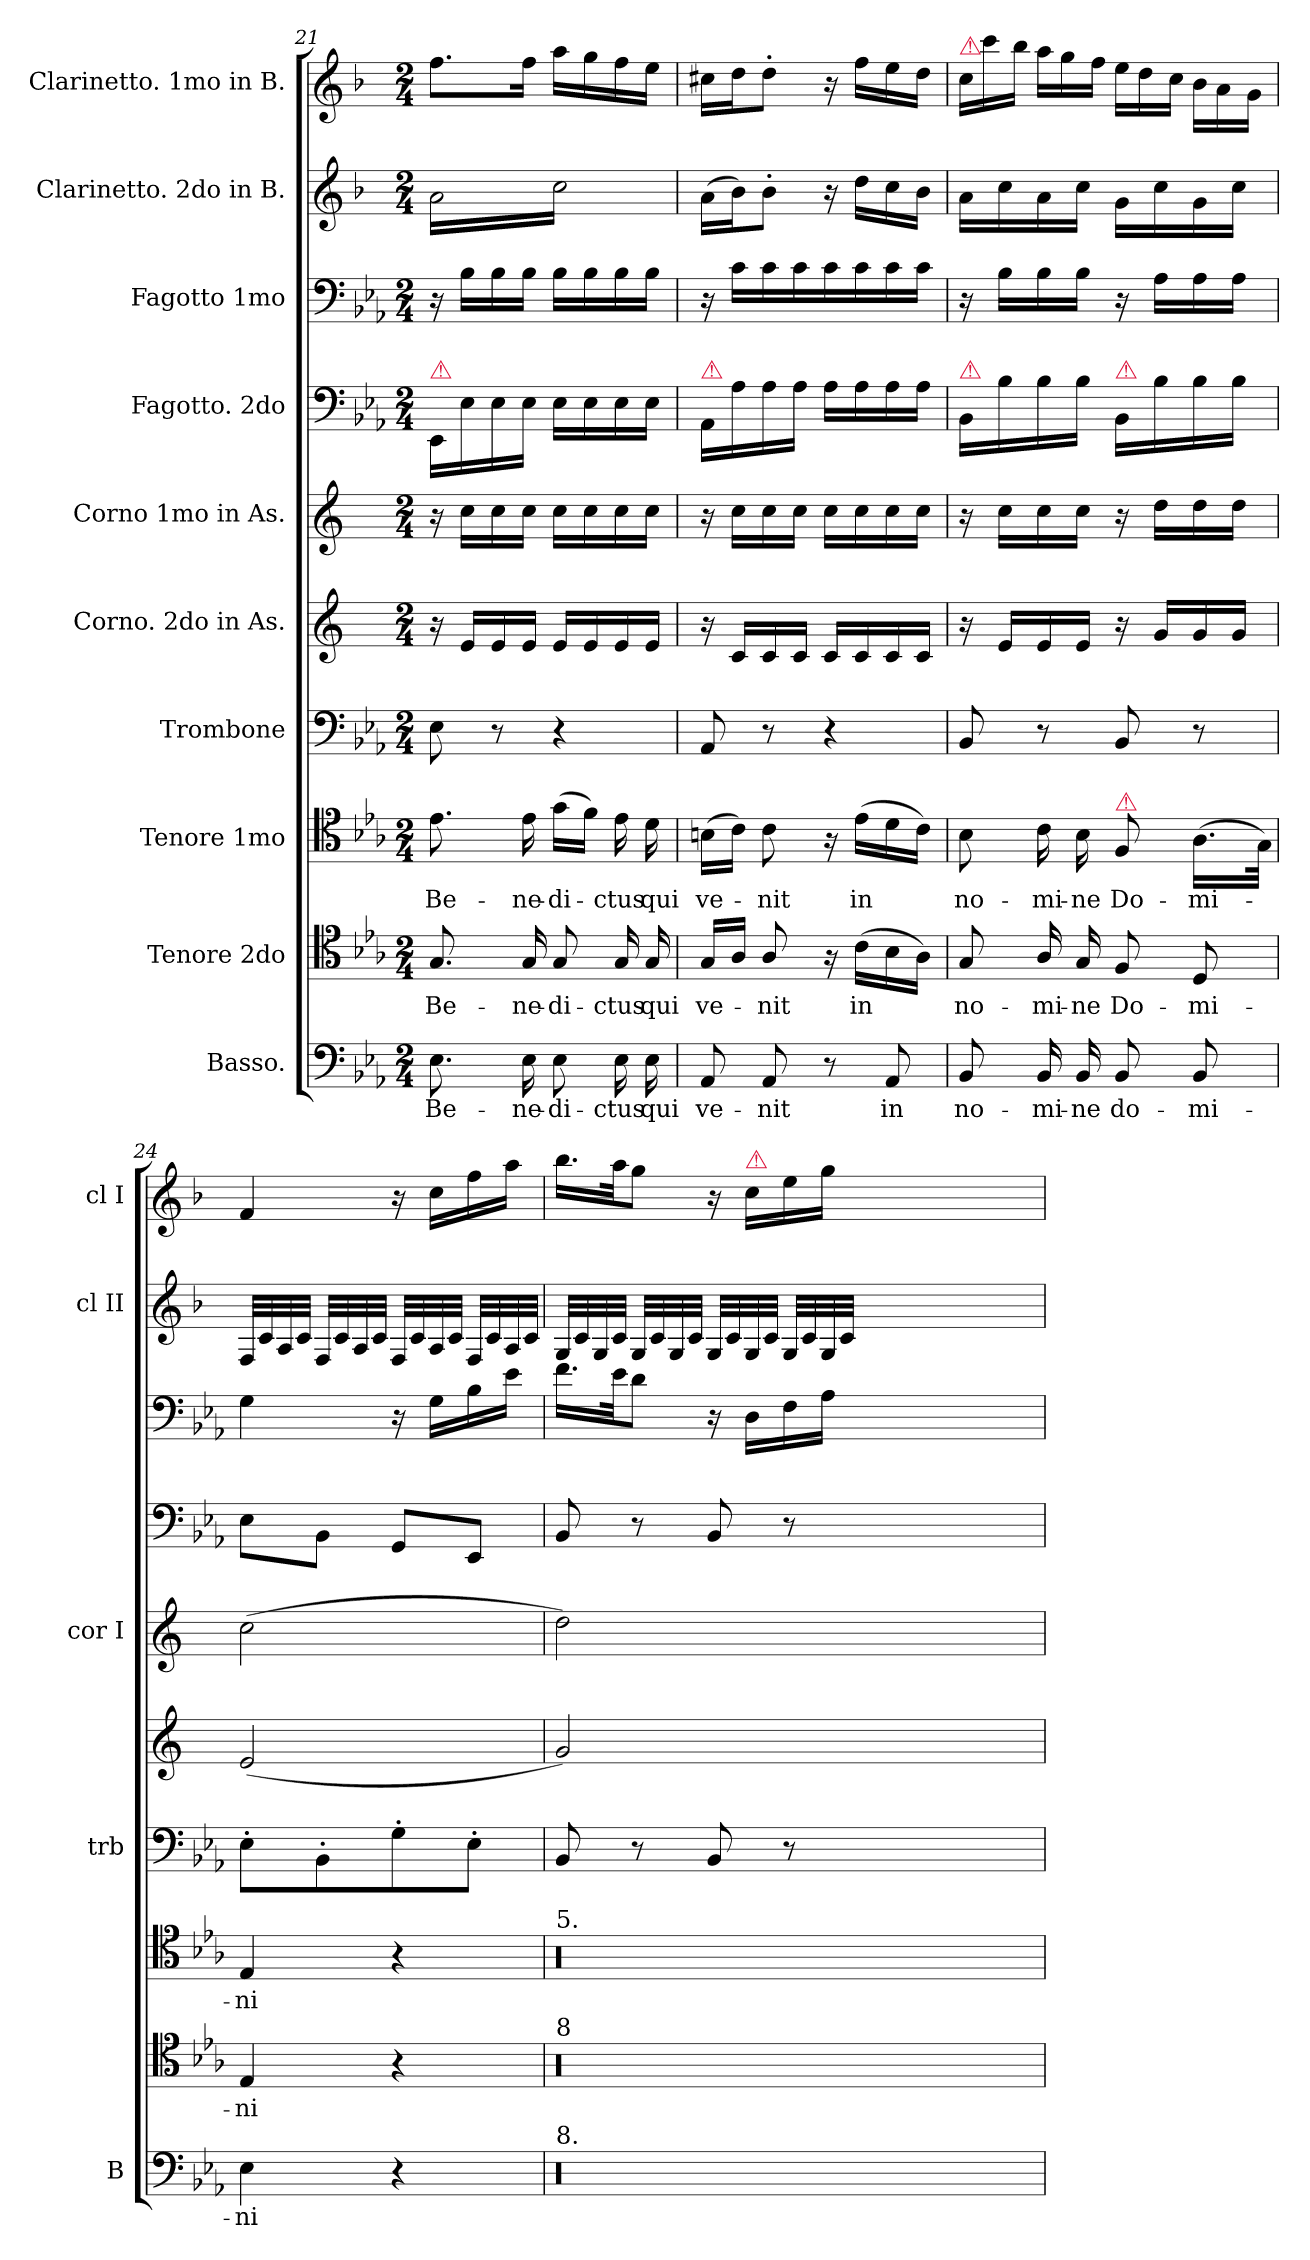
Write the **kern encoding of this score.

**kern	**text	**kern	**text	**kern	**text	**kern	**kern	**kern	**kern	**kern	**kern	**kern
*part10	*part10	*part9	*part9	*part8	*part8	*part7	*part6	*part5	*part4	*part3	*part2	*part1
*staff10	*staff10	*staff9	*staff9	*staff8	*staff8	*staff7	*staff6	*staff5	*staff4	*staff3	*staff2	*staff1
*I"Basso.	*	*I"Tenore 2do	*	*I"Tenore 1mo	*	*I"Trombone	*I"Corno. 2do in As.	*I"Corno 1mo in As.	*I"Fagotto. 2do	*I"Fagotto 1mo	*I"Clarinetto. 2do in B.	*I"Clarinetto. 1mo in B.
*I'B	*	*	*	*	*	*I'trb	*	*I'cor I	*	*	*I'cl II	*I'cl I
*clefF4	*	*clefC4	*	*clefC4	*	*clefF4	*clefG2	*clefG2	*clefF4	*clefF4	*clefG2	*clefG2
*	*	*	*	*	*	*	*ITrd5c9	*ITrd5c9	*	*	*ITrd1c2	*ITrd1c2
*k[b-e-a-]	*	*k[b-e-a-]	*	*k[b-e-a-]	*	*k[b-e-a-]	*k[b-e-a-]	*k[b-e-a-]	*k[b-e-a-]	*k[b-e-a-]	*k[b-e-a-]	*k[b-e-a-]
*M2/4	*	*M2/4	*	*M2/4	*	*M2/4	*M2/4	*M2/4	*M2/4	*M2/4	*M2/4	*M2/4
=21	=21	=21	=21	=21	=21	=21	=21	=21	=21	=21	=21	=21
!	!	!	!	!	!	!	!	!	!LO:TX:a:color=crimson:t=⚠	!	!	!
*	*	*	*	*	*	*	*	*	*	*	*tremolo	*
8.E-\	Be-	8.G/	Be-	8.e-\	Be-	8E-\	16r	16r	16EE-/LL	16r	(16g\LL	8.ee-\L
.	.	.	.	.	.	.	16G/LL	16e-\LL	16E-\	16B-\LL	16b-\)	.
.	.	.	.	.	.	8r	16G/	16e-\	16E-\	16B-\	16g\	.
16E-\	-ne-	16G/	-ne-	16e-\	-ne-	.	16G/JJ	16e-\JJ	16E-\JJ	16B-\JJ	16b-\)	16ee-\Jk
8E-\	-di-	8G/	-di-	(16g\LL	-di-	4r	16G/LL	16e-\LL	16E-\LL	16B-\LL	16g\	16gg\LL
.	.	.	.	16f\JJ)	.	.	16G/	16e-\	16E-\	16B-\	16b-\)	16ff\
16E-\	-ctus	16G/	-ctus	16e-\	-ctus	.	16G/	16e-\	16E-\	16B-\	16g\	16ee-\
16E-\	qui	16G/	qui	16d\	qui	.	16G/JJ	16e-\JJ	16E-\JJ	16B-\JJ	16b-\)JJ	16dd\JJ
*	*	*	*	*	*	*	*	*	*	*	*Xtremolo	*
=22	=22	=22	=22	=22	=22	=22	=22	=22	=22	=22	=22	=22
!	!	!	!	!	!	!	!	!	!LO:TX:a:color=crimson:t=⚠	!	!	!
8AA-/	ve-	16G/LL	ve-	(16Bn\LL	ve-	8AA-/	16r	16r	16AA-/LL	16r	(16g\LL	16bn\LL
.	.	16A-/JJ	.	16c\JJ)	.	.	16E-/LL	16e-\LL	16A-\	16c\LL	16a-\J)	16cc\J
8AA-/	-nit	8A-/	-nit	8c\	-nit	8r	16E-/	16e-\	16A-\	16c\	8a-'\J	8cc'\J
.	.	.	.	.	.	.	16E-/JJ	16e-\JJ	16A-\JJ	16c\	.	.
8r	.	16r	.	16r	.	4r	16E-/LL	16e-\LL	16A-\LL	16c\	16r	16r
.	.	(16c\LL	in	(16e-\LL	in	.	16E-/	16e-\	16A-\	16c\	16cc\LL	16ee-\LL
8AA-/	in	16B-\	.	16d\	.	.	16E-/	16e-\	16A-\	16c\	16b-\	16dd\
.	.	16A-\JJ)	.	16c\JJ)	.	.	16E-/JJ	16e-\JJ	16A-\JJ	16c\JJ	16a-\JJ	16cc\JJ
=23	=23	=23	=23	=23	=23	=23	=23	=23	=23	=23	=23	=23
*	*	*	*	*	*	*	*	*	*	*	*	*Xtuplet
!	!	!	!	!	!	!	!	!	!	!	!	!LO:TX:a:color=crimson:t=⚠
!	!	!	!	!	!	!	!	!	!LO:TX:a:color=crimson:t=⚠	!	!	!
8BB-/	no-	8G/	no-	8B-\	no-	8BB-/	16r	16r	16BB-/LL	16r	16g\LL	24b-\LL
.	.	.	.	.	.	.	.	.	.	.	.	24bb-\
.	.	.	.	.	.	.	16G/LL	16e-\LL	16B-\	16B-\LL	16b-\	.
.	.	.	.	.	.	.	.	.	.	.	.	24aa-\JJ
16BB-/	-mi-	16A-/	-mi-	16c\	-mi-	8r	16G/	16e-\	16B-\	16B-\	16g\	24gg\LL
.	.	.	.	.	.	.	.	.	.	.	.	24ff\
16BB-/	-ne	16G/	-ne	16B-\	-ne	.	16G/JJ	16e-\JJ	16B-\JJ	16B-\JJ	16b-\JJ	.
.	.	.	.	.	.	.	.	.	.	.	.	24ee-\JJ
!	!	!	!	!	!	!	!	!	!LO:TX:a:color=crimson:t=⚠	!	!	!
!	!	!	!	!LO:TX:a:color=crimson:t=⚠	!	!	!	!	!	!	!	!
8BB-/	do-	8F/	Do-	8F/	Do-	8BB-/	16r	16r	16BB-/LL	16r	16f\LL	24dd\LL
.	.	.	.	.	.	.	.	.	.	.	.	24cc\
.	.	.	.	.	.	.	16B-/LL	16f\LL	16B-\	16A-\LL	16b-\	.
.	.	.	.	.	.	.	.	.	.	.	.	24b-\JJ
8BB-/	-mi-	8D/	-mi-	(16.A-\LL	-mi-	8r	16B-/	16f\	16B-\	16A-\	16f\	24a-\LL
.	.	.	.	.	.	.	.	.	.	.	.	24g\
.	.	.	.	.	.	.	16B-/JJ	16f\JJ	16B-\JJ	16A-\JJ	16b-\JJ	.
.	.	.	.	.	.	.	.	.	.	.	.	24f\JJ
.	.	.	.	32G\JJk)	.	.	.	.	.	.	.	.
=24	=24	=24	=24	=24	=24	=24	=24	=24	=24	=24	=24	=24
4E-\	-ni	4E-/	-ni	4E-/	-ni	8E-'\L	(2G/	(2e-\	8E-\L	4G\	32E-/LLL	4e-/
.	.	.	.	.	.	.	.	.	.	.	32B-/	.
.	.	.	.	.	.	.	.	.	.	.	32G/	.
.	.	.	.	.	.	.	.	.	.	.	32B-/JJJ	.
.	.	.	.	.	.	8BB-'\	.	.	8BB-\J	.	32E-/LLL	.
.	.	.	.	.	.	.	.	.	.	.	32B-/	.
.	.	.	.	.	.	.	.	.	.	.	32G/	.
.	.	.	.	.	.	.	.	.	.	.	32B-/JJJ	.
4r	.	4r	.	4r	.	8G'\	.	.	8GG/L	16r	32E-/LLL	16r
.	.	.	.	.	.	.	.	.	.	.	32B-/	.
.	.	.	.	.	.	.	.	.	.	16G\LL	32G/	16b-\LL
.	.	.	.	.	.	.	.	.	.	.	32B-/JJJ	.
.	.	.	.	.	.	8E-'\J	.	.	8EE-/J	16B-\	32E-/LLL	16ee-\
.	.	.	.	.	.	.	.	.	.	.	32B-/	.
.	.	.	.	.	.	.	.	.	.	16e-\JJ	32G/	16gg\JJ
.	.	.	.	.	.	.	.	.	.	.	32B-/JJJ	.
=25	=25	=25	=25	=25	=25	=25	=25	=25	=25	=25	=25	=25
!	!	!	!	!LO:TX:a:t=5.	!	!	!	!	!	!	!	!
!	!	!LO:TX:a:t=8	!	!	!	!	!	!	!	!	!	!
!LO:TX:a:t=8.	!	!	!	!	!	!	!	!	!	!	!	!
!LO:N:vis=00	!	!LO:N:vis=00	!	!LO:N:vis=00	!	!	!	!	!	!	!	!
0r	.	0r	.	0r	.	8BB-/	2B-/)	2f\)	8BB-/	16.f\LL	32F/LLL	16.aa-\LL
.	.	.	.	.	.	.	.	.	.	.	32B-/	.
.	.	.	.	.	.	.	.	.	.	.	32F/	.
.	.	.	.	.	.	.	.	.	.	32e-\JK	32B-/JJJ	32gg\JK
.	.	.	.	.	.	8r	.	.	8r	8d\J	32F/LLL	8ff\J
.	.	.	.	.	.	.	.	.	.	.	32B-/	.
.	.	.	.	.	.	.	.	.	.	.	32F/	.
.	.	.	.	.	.	.	.	.	.	.	32B-/JJJ	.
.	.	.	.	.	.	8BB-/	.	.	8BB-/	16r	32F/LLL	16r
.	.	.	.	.	.	.	.	.	.	.	32B-/	.
!	!	!	!	!	!	!	!	!	!	!	!	!LO:TX:a:color=crimson:t=⚠
.	.	.	.	.	.	.	.	.	.	16D\LL	32F/	16b-\LL
.	.	.	.	.	.	.	.	.	.	.	32B-/JJJ	.
.	.	.	.	.	.	8r	.	.	8r	16F\	32F/LLL	16dd\
.	.	.	.	.	.	.	.	.	.	.	32B-/	.
.	.	.	.	.	.	.	.	.	.	16A-\JJ	32F/	16ff\JJ
.	.	.	.	.	.	.	.	.	.	.	32B-/JJJ	.
.	.	.	.	.	.	1.ryy	1.ryy	1.ryy	1.ryy	1.ryy	1.ryy	1.ryy
=	=	=	=	=	=	=	=	=	=	=	=	=
*-	*-	*-	*-	*-	*-	*-	*-	*-	*-	*-	*-	*-
